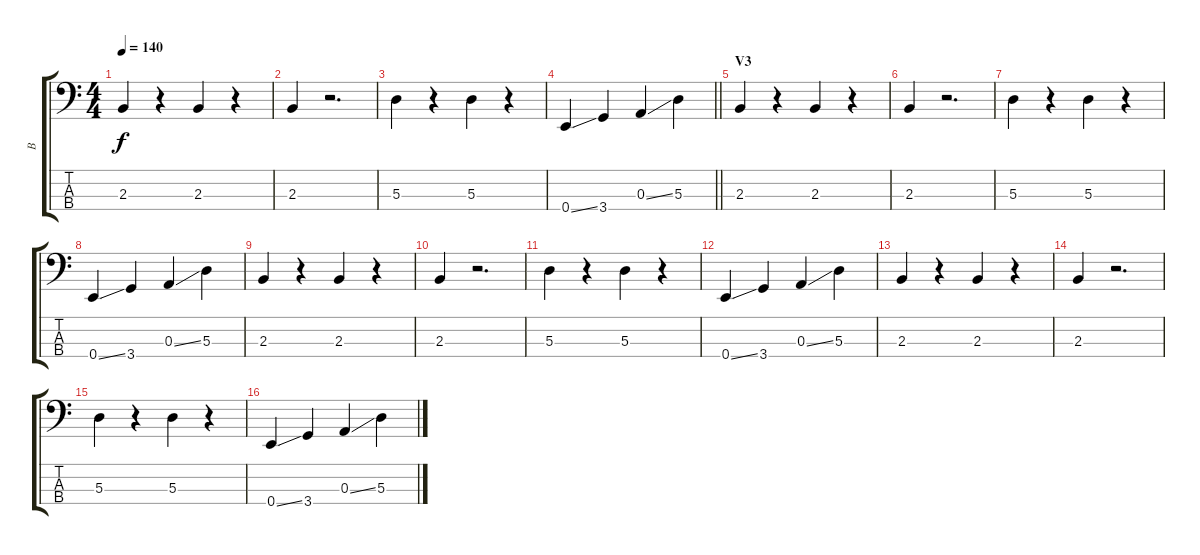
\track ("B" "B") {instrument electricbassfinger}
\staff {score tabs}
\tuning (G2 D2 A1 E1) {hide}
\ts (4 4)
\tempo 140
\clef f4
\ks c
2.3.4{dy f} r.4 2.3.4 r.4 |
2.3.4 r.2{d} |
5.3.4 r.4 5.3.4 r.4 |
\barLineRight lightlight
0.4{ss}.4 3.4.4 0.3{ss}.4 5.3.4 |
\section ("" "V3")
2.3.4 r.4 2.3.4 r.4 |
2.3.4 r.2{d} |
5.3.4 r.4 5.3.4 r.4 |
0.4{ss}.4 3.4.4 0.3{ss}.4 5.3.4 |
2.3.4 r.4 2.3.4 r.4 |
2.3.4 r.2{d} |
5.3.4 r.4 5.3.4 r.4 |
0.4{ss}.4 3.4.4 0.3{ss}.4 5.3.4 |
2.3.4 r.4 2.3.4 r.4 |
2.3.4 r.2{d} |
5.3.4 r.4 5.3.4 r.4 |
0.4{ss}.4 3.4.4 0.3{ss}.4 5.3.4
